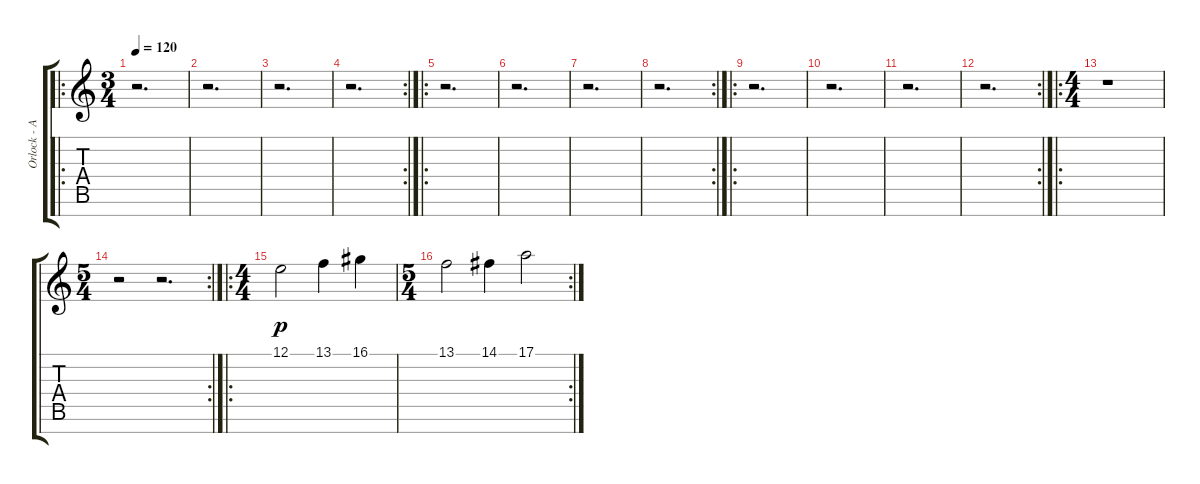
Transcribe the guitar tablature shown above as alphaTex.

\track ("Orlock - Atmosphere" "Orlock - A") {instrument musicbox}
\staff {score tabs}
\tuning (E4 B3 G3 D3 A2 E2 B1) {hide}
\ro
\ts (3 4)
\tempo 120
\clef g2
\ks c
r.2{d dy p} |
r.2{d} |
r.2{d} |
\rc 2
r.2{d} |
\ro
r.2{d} |
r.2{d} |
r.2{d} |
\rc 2
r.2{d} |
\ro
r.2{d} |
r.2{d} |
r.2{d} |
\rc 2
r.2{d} |
\ro
\ts (4 4)
r.1 |
\rc 2
\ts (5 4)
r.2 r.2{d} |
\ro
\ts (4 4)
12.1.2{balance 0} 13.1.4 16.1.4 |
\rc 2
\ts (5 4)
13.1.2{balance 16} 14.1.4 17.1.2
